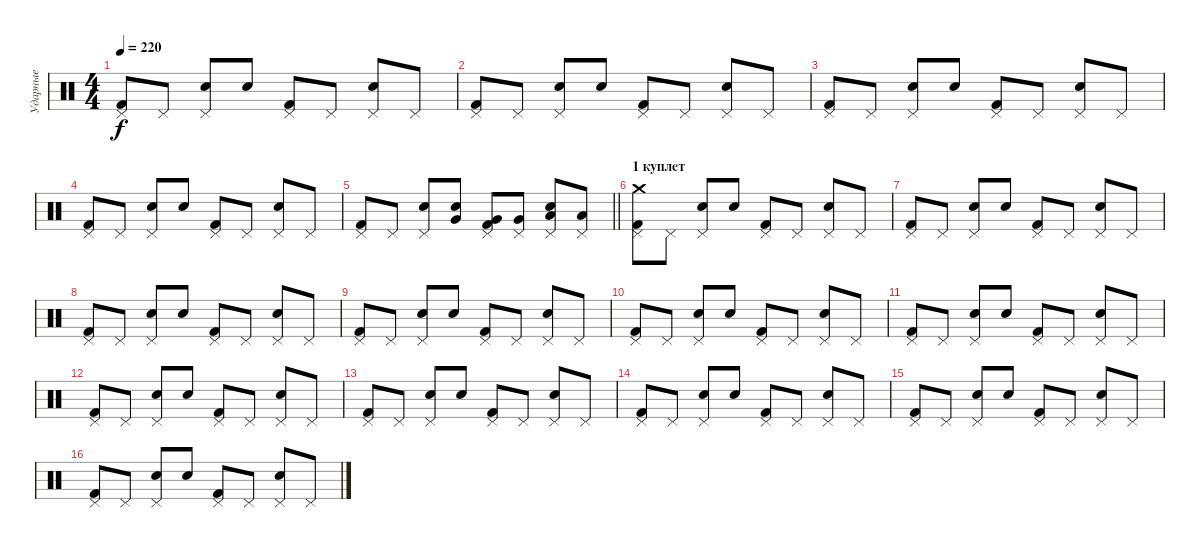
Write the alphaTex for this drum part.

\track ("Ударные" "Ударные") {instrument percussion}
\staff {score}
\articulation defaults
\ts (4 4)
\tempo 220
\clef neutral
\ks c
("Pedal Hi-Hat (hit)" "Kick (hit) 2").8{dy f} "Pedal Hi-Hat (hit)".8 ("Pedal Hi-Hat (hit)" "Electric Snare (hit)").8 "Electric Snare (hit)".8 ("Pedal Hi-Hat (hit)" "Kick (hit) 2").8 "Pedal Hi-Hat (hit)".8 ("Pedal Hi-Hat (hit)" "Electric Snare (hit)").8 "Pedal Hi-Hat (hit)".8 |
("Pedal Hi-Hat (hit)" "Kick (hit) 2").8 "Pedal Hi-Hat (hit)".8 ("Pedal Hi-Hat (hit)" "Electric Snare (hit)").8 "Electric Snare (hit)".8 ("Pedal Hi-Hat (hit)" "Kick (hit) 2").8 "Pedal Hi-Hat (hit)".8 ("Pedal Hi-Hat (hit)" "Electric Snare (hit)").8 "Pedal Hi-Hat (hit)".8 |
("Pedal Hi-Hat (hit)" "Kick (hit) 2").8 "Pedal Hi-Hat (hit)".8 ("Pedal Hi-Hat (hit)" "Electric Snare (hit)").8 "Electric Snare (hit)".8 ("Pedal Hi-Hat (hit)" "Kick (hit) 2").8 "Pedal Hi-Hat (hit)".8 ("Pedal Hi-Hat (hit)" "Electric Snare (hit)").8 "Pedal Hi-Hat (hit)".8 |
("Pedal Hi-Hat (hit)" "Kick (hit) 2").8 "Pedal Hi-Hat (hit)".8 ("Pedal Hi-Hat (hit)" "Electric Snare (hit)").8 "Electric Snare (hit)".8 ("Pedal Hi-Hat (hit)" "Kick (hit) 2").8 "Pedal Hi-Hat (hit)".8 ("Pedal Hi-Hat (hit)" "Electric Snare (hit)").8 "Pedal Hi-Hat (hit)".8 |
\barLineRight lightlight
("Pedal Hi-Hat (hit)" "Kick (hit) 2").8 "Pedal Hi-Hat (hit)".8 ("Pedal Hi-Hat (hit)" "Electric Snare (hit)").8 ("Very Low Tom (hit)" "Electric Snare (hit)").8 ("Very Low Tom (hit)" "Pedal Hi-Hat (hit)" "Kick (hit) 2").8 ("Very Low Tom (hit)" "Pedal Hi-Hat (hit)").8 ("Low Floor Tom (hit)" "Pedal Hi-Hat (hit)" "Electric Snare (hit)").8 ("Low Floor Tom (hit)" "Pedal Hi-Hat (hit)").8 |
\section ("" "1 куплет")
("Crash medium (hit)" "Pedal Hi-Hat (hit)" "Kick (hit) 2").8 "Pedal Hi-Hat (hit)".8 ("Pedal Hi-Hat (hit)" "Electric Snare (hit)").8 "Electric Snare (hit)".8 ("Pedal Hi-Hat (hit)" "Kick (hit) 2").8 "Pedal Hi-Hat (hit)".8 ("Pedal Hi-Hat (hit)" "Electric Snare (hit)").8 "Pedal Hi-Hat (hit)".8 |
("Pedal Hi-Hat (hit)" "Kick (hit) 2").8 "Pedal Hi-Hat (hit)".8 ("Pedal Hi-Hat (hit)" "Electric Snare (hit)").8 "Electric Snare (hit)".8 ("Pedal Hi-Hat (hit)" "Kick (hit) 2").8 "Pedal Hi-Hat (hit)".8 ("Pedal Hi-Hat (hit)" "Electric Snare (hit)").8 "Pedal Hi-Hat (hit)".8 |
("Pedal Hi-Hat (hit)" "Kick (hit) 2").8 "Pedal Hi-Hat (hit)".8 ("Pedal Hi-Hat (hit)" "Electric Snare (hit)").8 "Electric Snare (hit)".8 ("Pedal Hi-Hat (hit)" "Kick (hit) 2").8 "Pedal Hi-Hat (hit)".8 ("Pedal Hi-Hat (hit)" "Electric Snare (hit)").8 "Pedal Hi-Hat (hit)".8 |
("Pedal Hi-Hat (hit)" "Kick (hit) 2").8 "Pedal Hi-Hat (hit)".8 ("Pedal Hi-Hat (hit)" "Electric Snare (hit)").8 "Electric Snare (hit)".8 ("Pedal Hi-Hat (hit)" "Kick (hit) 2").8 "Pedal Hi-Hat (hit)".8 ("Pedal Hi-Hat (hit)" "Electric Snare (hit)").8 "Pedal Hi-Hat (hit)".8 |
("Pedal Hi-Hat (hit)" "Kick (hit) 2").8 "Pedal Hi-Hat (hit)".8 ("Pedal Hi-Hat (hit)" "Electric Snare (hit)").8 "Electric Snare (hit)".8 ("Pedal Hi-Hat (hit)" "Kick (hit) 2").8 "Pedal Hi-Hat (hit)".8 ("Pedal Hi-Hat (hit)" "Electric Snare (hit)").8 "Pedal Hi-Hat (hit)".8 |
("Pedal Hi-Hat (hit)" "Kick (hit) 2").8 "Pedal Hi-Hat (hit)".8 ("Pedal Hi-Hat (hit)" "Electric Snare (hit)").8 "Electric Snare (hit)".8 ("Pedal Hi-Hat (hit)" "Kick (hit) 2").8 "Pedal Hi-Hat (hit)".8 ("Pedal Hi-Hat (hit)" "Electric Snare (hit)").8 "Pedal Hi-Hat (hit)".8 |
("Pedal Hi-Hat (hit)" "Kick (hit) 2").8 "Pedal Hi-Hat (hit)".8 ("Pedal Hi-Hat (hit)" "Electric Snare (hit)").8 "Electric Snare (hit)".8 ("Pedal Hi-Hat (hit)" "Kick (hit) 2").8 "Pedal Hi-Hat (hit)".8 ("Pedal Hi-Hat (hit)" "Electric Snare (hit)").8 "Pedal Hi-Hat (hit)".8 |
("Pedal Hi-Hat (hit)" "Kick (hit) 2").8 "Pedal Hi-Hat (hit)".8 ("Pedal Hi-Hat (hit)" "Electric Snare (hit)").8 "Electric Snare (hit)".8 ("Pedal Hi-Hat (hit)" "Kick (hit) 2").8 "Pedal Hi-Hat (hit)".8 ("Pedal Hi-Hat (hit)" "Electric Snare (hit)").8 "Pedal Hi-Hat (hit)".8 |
("Pedal Hi-Hat (hit)" "Kick (hit) 2").8 "Pedal Hi-Hat (hit)".8 ("Pedal Hi-Hat (hit)" "Electric Snare (hit)").8 "Electric Snare (hit)".8 ("Pedal Hi-Hat (hit)" "Kick (hit) 2").8 "Pedal Hi-Hat (hit)".8 ("Pedal Hi-Hat (hit)" "Electric Snare (hit)").8 "Pedal Hi-Hat (hit)".8 |
("Pedal Hi-Hat (hit)" "Kick (hit) 2").8 "Pedal Hi-Hat (hit)".8 ("Pedal Hi-Hat (hit)" "Electric Snare (hit)").8 "Electric Snare (hit)".8 ("Pedal Hi-Hat (hit)" "Kick (hit) 2").8 "Pedal Hi-Hat (hit)".8 ("Pedal Hi-Hat (hit)" "Electric Snare (hit)").8 "Pedal Hi-Hat (hit)".8 |
("Pedal Hi-Hat (hit)" "Kick (hit) 2").8 "Pedal Hi-Hat (hit)".8 ("Pedal Hi-Hat (hit)" "Electric Snare (hit)").8 "Electric Snare (hit)".8 ("Pedal Hi-Hat (hit)" "Kick (hit) 2").8 "Pedal Hi-Hat (hit)".8 ("Pedal Hi-Hat (hit)" "Electric Snare (hit)").8 "Pedal Hi-Hat (hit)".8
